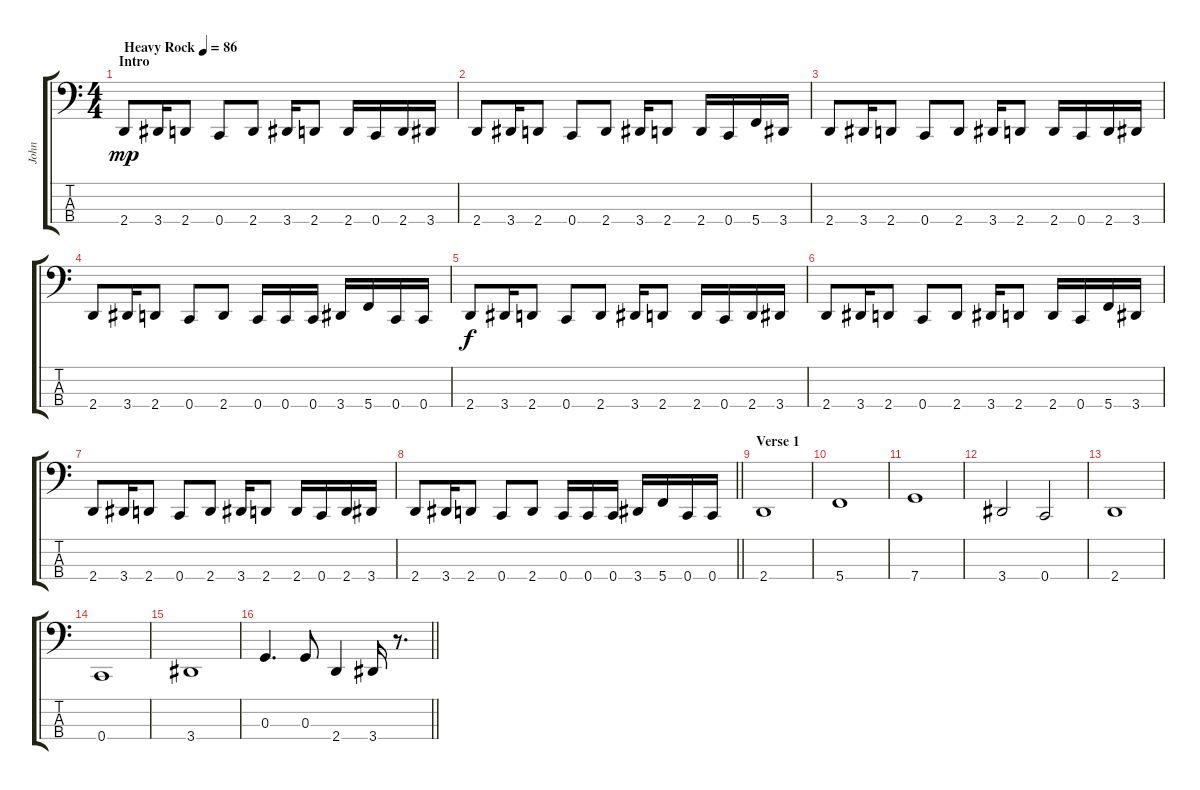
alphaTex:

\track ("John" "John") {instrument electricbassfinger}
\staff {score tabs}
\tuning (F2 C2 G1 C1) {hide}
\ts (4 4)
\section ("" "Intro")
\tempo (86 "Heavy Rock")
\clef f4
\ks c
2.4.8{dy mp instrument electricbassfinger} 3.4.16 2.4.8 0.4.8 2.4.8 3.4.16 2.4.8 2.4.16 0.4.16 2.4.16 3.4.16 |
2.4.8 3.4.16 2.4.8 0.4.8 2.4.8 3.4.16 2.4.8 2.4.16 0.4.16 5.4.16 3.4.16 |
2.4.8 3.4.16 2.4.8 0.4.8 2.4.8 3.4.16 2.4.8 2.4.16 0.4.16 2.4.16 3.4.16 |
2.4.8 3.4.16 2.4.8 0.4.8 2.4.8 0.4.16 0.4.16 0.4.16 3.4.16 5.4.16 0.4.16 0.4.16 |
2.4.8{dy f} 3.4.16 2.4.8 0.4.8 2.4.8 3.4.16 2.4.8 2.4.16 0.4.16 2.4.16 3.4.16 |
2.4.8 3.4.16 2.4.8 0.4.8 2.4.8 3.4.16 2.4.8 2.4.16 0.4.16 5.4.16 3.4.16 |
2.4.8 3.4.16 2.4.8 0.4.8 2.4.8 3.4.16 2.4.8 2.4.16 0.4.16 2.4.16 3.4.16 |
\barLineRight lightlight
2.4.8 3.4.16 2.4.8 0.4.8 2.4.8 0.4.16 0.4.16 0.4.16 3.4.16 5.4.16 0.4.16 0.4.16 |
\section ("" "Verse 1")
2.4.1 |
5.4.1 |
7.4.1 |
3.4.2 0.4.2 |
2.4.1 |
0.4.1 |
3.4.1 |
\barLineRight lightlight
0.3.4{d} 0.3.8 2.4.4 3.4.16 r.8{d}
